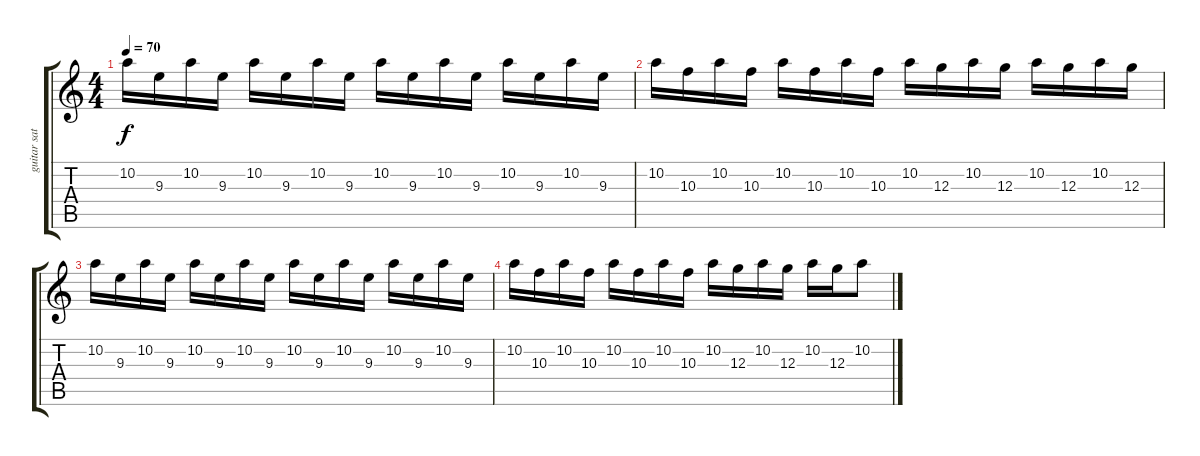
\track ("guitar sat3" "guitar sat") {instrument distortionguitar}
\staff {score tabs}
\tuning (E4 B3 G3 D3 A2 E2) {hide}
\ts (4 4)
\tempo 70
\clef g2
\ks c
10.2.16{dy f} 9.3.16 10.2.16 9.3.16 10.2.16 9.3.16 10.2.16 9.3.16 10.2.16 9.3.16 10.2.16 9.3.16 10.2.16 9.3.16 10.2.16 9.3.16 |
10.2.16 10.3.16 10.2.16 10.3.16 10.2.16 10.3.16 10.2.16 10.3.16 10.2.16 12.3.16 10.2.16 12.3.16 10.2.16 12.3.16 10.2.16 12.3.16 |
10.2.16 9.3.16 10.2.16 9.3.16 10.2.16 9.3.16 10.2.16 9.3.16 10.2.16 9.3.16 10.2.16 9.3.16 10.2.16 9.3.16 10.2.16 9.3.16 |
10.2.16 10.3.16 10.2.16 10.3.16 10.2.16 10.3.16 10.2.16 10.3.16 10.2.16 12.3.16 10.2.16 12.3.16 10.2.16 12.3.16 10.2.8
